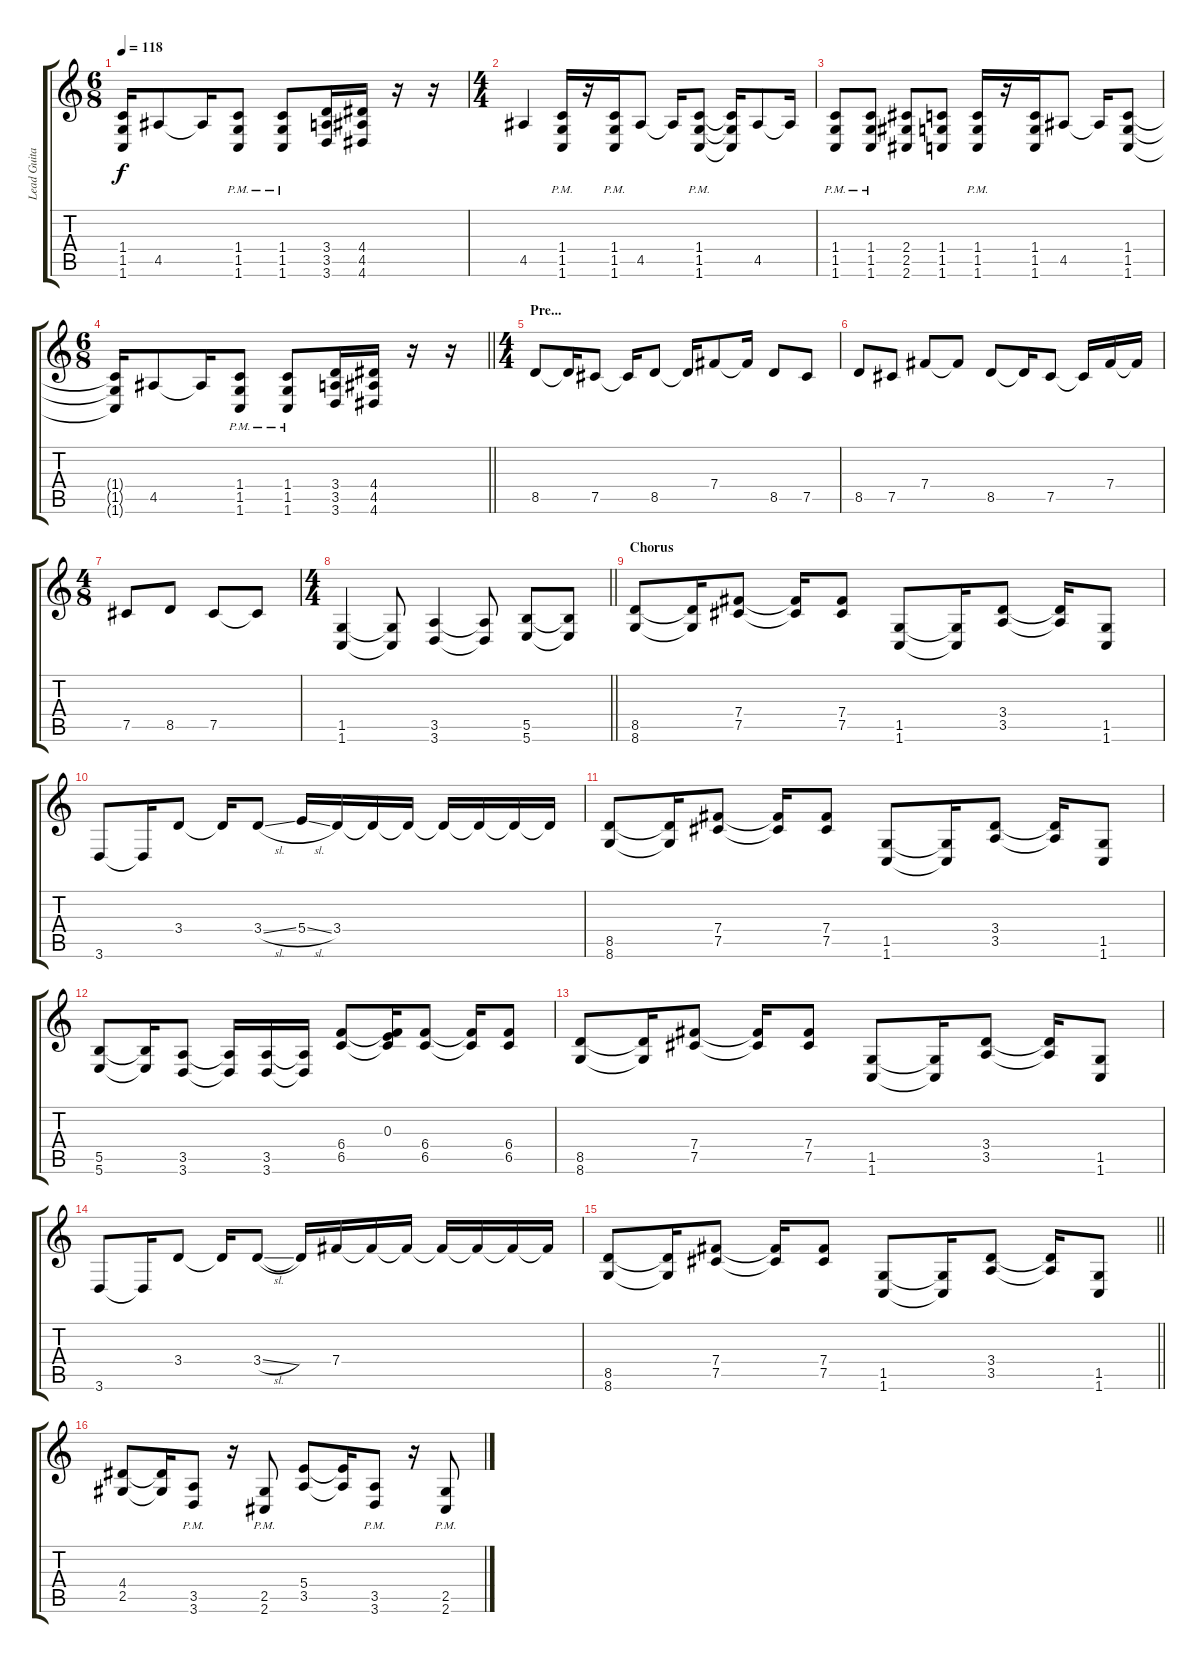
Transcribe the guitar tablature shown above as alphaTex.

\track ("Lead Guitar" "Lead Guita") {instrument distortionguitar}
\staff {score tabs}
\tuning (Db4 Ab3 E3 B2 Gb2 B1) {hide}
\ts (6 8)
\tempo 118
\clef g2
\ks c
(1.4{t} 1.5{t} 1.6{t}).16{dy f} 4.5.8 4.5{t}.16 (1.4{pm} 1.5{pm} 1.6{pm}).8 (1.4{pm} 1.5{pm} 1.6{pm}).8 (3.4 3.5 3.6).16 (4.4 4.5 4.6).16 r.16 r.16 |
\ts (4 4)
4.5.4 (1.4{pm} 1.5{pm} 1.6{pm}).16 r.16 (1.4{pm} 1.5{pm} 1.6{pm}).16 4.5.8 4.5{t}.16 (1.4{pm} 1.5{pm} 1.6{pm}).8 (1.4{t} 1.5{t} 1.6{t}).16 4.5.8 4.5{t}.16 |
(1.4{pm} 1.5{pm} 1.6{pm}).8 (1.4{pm} 1.5{pm} 1.6{pm}).8 (2.4 2.5 2.6).8 (1.4 1.5 1.6).8 (1.4{pm} 1.5{pm} 1.6{pm}).16 r.16 (1.4 1.5 1.6).16 4.5.8 4.5{t}.16 (1.4 1.5 1.6).8 |
\ts (6 8)
\barLineRight lightlight
(1.4{t} 1.5{t} 1.6{t}).16 4.5.8 4.5{t}.16 (1.4{pm} 1.5{pm} 1.6{pm}).8 (1.4{pm} 1.5{pm} 1.6{pm}).8 (3.4 3.5 3.6).16 (4.4 4.5 4.6).16 r.16 r.16 |
\ts (4 4)
\section ("" "Pre...")
8.5.8{volume 16 balance 0} 8.5{t}.16 7.5.8 7.5{t}.16 8.5.8 8.5{t}.16 7.4.8 7.4{t}.16 8.5.8 7.5.8 |
8.5.8 7.5.8 7.4.8 7.4{t}.8 8.5.8 8.5{t}.16 7.5.8 7.5{t}.16 7.4.16 7.4{t}.16 |
\ts (4 8)
7.5.8 8.5.8 7.5.8 7.5{t}.8 |
\ts (4 4)
\barLineRight lightlight
(1.5 1.6).4 (1.5{t} 1.6{t}).8 (3.5 3.6).4 (3.5{t} 3.6{t}).8 (5.5 5.6).8 (5.5{t} 5.6{t}).8 |
\section ("" "Chorus")
(8.5 8.6).8 (8.5{t} 8.6{t}).16 (7.4 7.5).8 (7.4{t} 7.5{t}).16 (7.4 7.5).8 (1.5 1.6).8 (1.5{t} 1.6{t}).16 (3.4 3.5).8 (3.4{t} 3.5{t}).16 (1.5 1.6).8 |
3.6.8 3.6{t}.16 3.4.8 3.4{t}.16 3.4{sl}.8 5.4{sl}.16 3.4.16 3.4{t}.16 3.4{t}.16 3.4{t}.16 3.4{t}.16 3.4{t}.16 3.4{t}.16 |
(8.5 8.6).8 (8.5{t} 8.6{t}).16 (7.4 7.5).8 (7.4{t} 7.5{t}).16 (7.4 7.5).8 (1.5 1.6).8 (1.5{t} 1.6{t}).16 (3.4 3.5).8 (3.4{t} 3.5{t}).16 (1.5 1.6).8 |
(5.5 5.6).8 (5.5{t} 5.6{t}).16 (3.5 3.6).8 (3.5{t} 3.6{t}).16 (3.5 3.6).16 (3.5{t} 3.6{t}).16 (6.4 6.5).8{volume 11} (0.3 6.4{t} 6.5{t}).16 (6.4 6.5).8 (6.4{t} 6.5{t}).16 (6.4 6.5).8 |
(8.5 8.6).8{volume 16} (8.5{t} 8.6{t}).16 (7.4 7.5).8 (7.4{t} 7.5{t}).16 (7.4 7.5).8 (1.5 1.6).8 (1.5{t} 1.6{t}).16 (3.4 3.5).8 (3.4{t} 3.5{t}).16 (1.5 1.6).8 |
3.6.8 3.6{t}.16 3.4.8 3.4{t}.16 3.4{sl}.8 3.4{t}.16 7.4.16 7.4{t}.16 7.4{t}.16 7.4{t}.16 7.4{t}.16 7.4{t}.16 7.4{t}.16 |
\barLineRight lightlight
(8.5 8.6).8 (8.5{t} 8.6{t}).16 (7.4 7.5).8 (7.4{t} 7.5{t}).16 (7.4 7.5).8 (1.5 1.6).8 (1.5{t} 1.6{t}).16 (3.4 3.5).8 (3.4{t} 3.5{t}).16 (1.5 1.6).8 |
(4.4 2.5).8 (4.4{t} 2.5{t}).16 (3.5{pm} 3.6{pm}).8 r.16 (2.5{pm} 2.6{pm}).8 (5.4 3.5).8 (5.4{t} 3.5{t}).16 (3.5{pm} 3.6{pm}).8 r.16 (2.5{pm} 2.6{pm}).8
